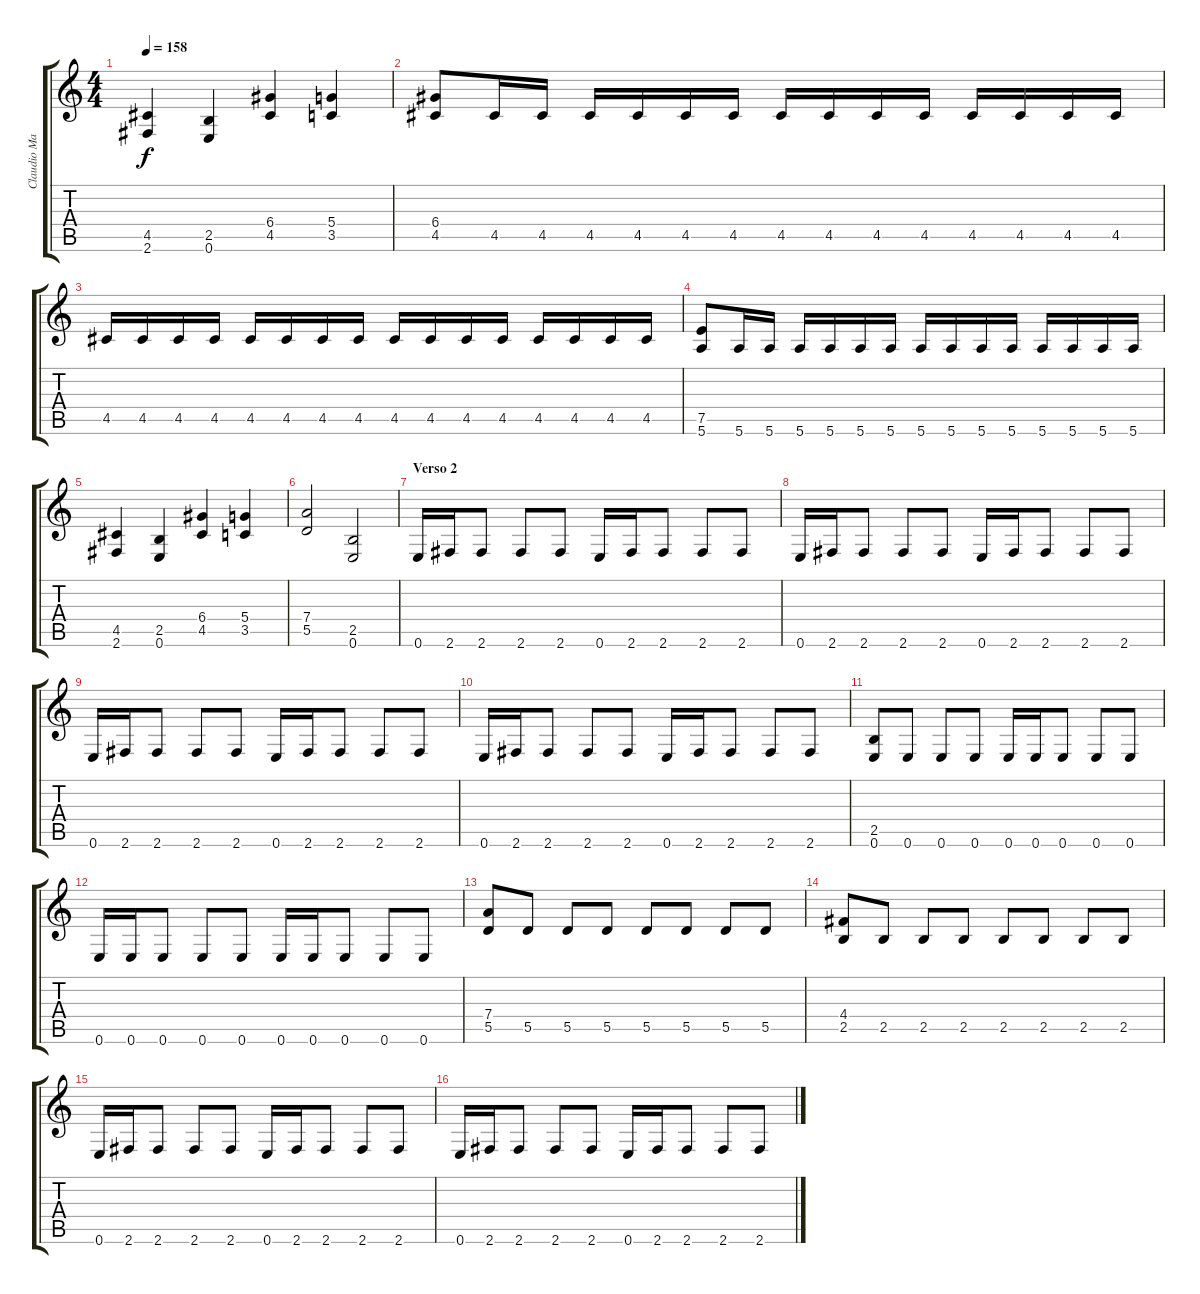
\track ("Claudio Marciello (Gtr 2)" "Claudio Ma") {instrument distortionguitar}
\staff {score tabs}
\tuning (E4 B3 G3 D3 A2 E2) {hide}
\ts (4 4)
\tempo 158
\clef g2
\ks c
(4.5 2.6).4{dy f} (2.5 0.6).4 (6.4 4.5).4 (5.4 3.5).4 |
(6.4 4.5).8 4.5.16 4.5.16 4.5.16 4.5.16 4.5.16 4.5.16 4.5.16 4.5.16 4.5.16 4.5.16 4.5.16 4.5.16 4.5.16 4.5.16 |
4.5.16 4.5.16 4.5.16 4.5.16 4.5.16 4.5.16 4.5.16 4.5.16 4.5.16 4.5.16 4.5.16 4.5.16 4.5.16 4.5.16 4.5.16 4.5.16 |
(7.5 5.6).8 5.6.16 5.6.16 5.6.16 5.6.16 5.6.16 5.6.16 5.6.16 5.6.16 5.6.16 5.6.16 5.6.16 5.6.16 5.6.16 5.6.16 |
(4.5 2.6).4 (2.5 0.6).4 (6.4 4.5).4 (5.4 3.5).4 |
(7.4 5.5).2 (2.5 0.6).2 |
\section ("" "Verso 2")
0.6.16 2.6.16 2.6.8 2.6.8 2.6.8 0.6.16 2.6.16 2.6.8 2.6.8 2.6.8 |
0.6.16 2.6.16 2.6.8 2.6.8 2.6.8 0.6.16 2.6.16 2.6.8 2.6.8 2.6.8 |
0.6.16 2.6.16 2.6.8 2.6.8 2.6.8 0.6.16 2.6.16 2.6.8 2.6.8 2.6.8 |
0.6.16 2.6.16 2.6.8 2.6.8 2.6.8 0.6.16 2.6.16 2.6.8 2.6.8 2.6.8 |
(2.5 0.6).8 0.6.8 0.6.8 0.6.8 0.6.16 0.6.16 0.6.8 0.6.8 0.6.8 |
0.6.16 0.6.16 0.6.8 0.6.8 0.6.8 0.6.16 0.6.16 0.6.8 0.6.8 0.6.8 |
(7.4 5.5).8 5.5.8 5.5.8 5.5.8 5.5.8 5.5.8 5.5.8 5.5.8 |
(4.4 2.5).8 2.5.8 2.5.8 2.5.8 2.5.8 2.5.8 2.5.8 2.5.8 |
0.6.16 2.6.16 2.6.8 2.6.8 2.6.8 0.6.16 2.6.16 2.6.8 2.6.8 2.6.8 |
0.6.16 2.6.16 2.6.8 2.6.8 2.6.8 0.6.16 2.6.16 2.6.8 2.6.8 2.6.8
